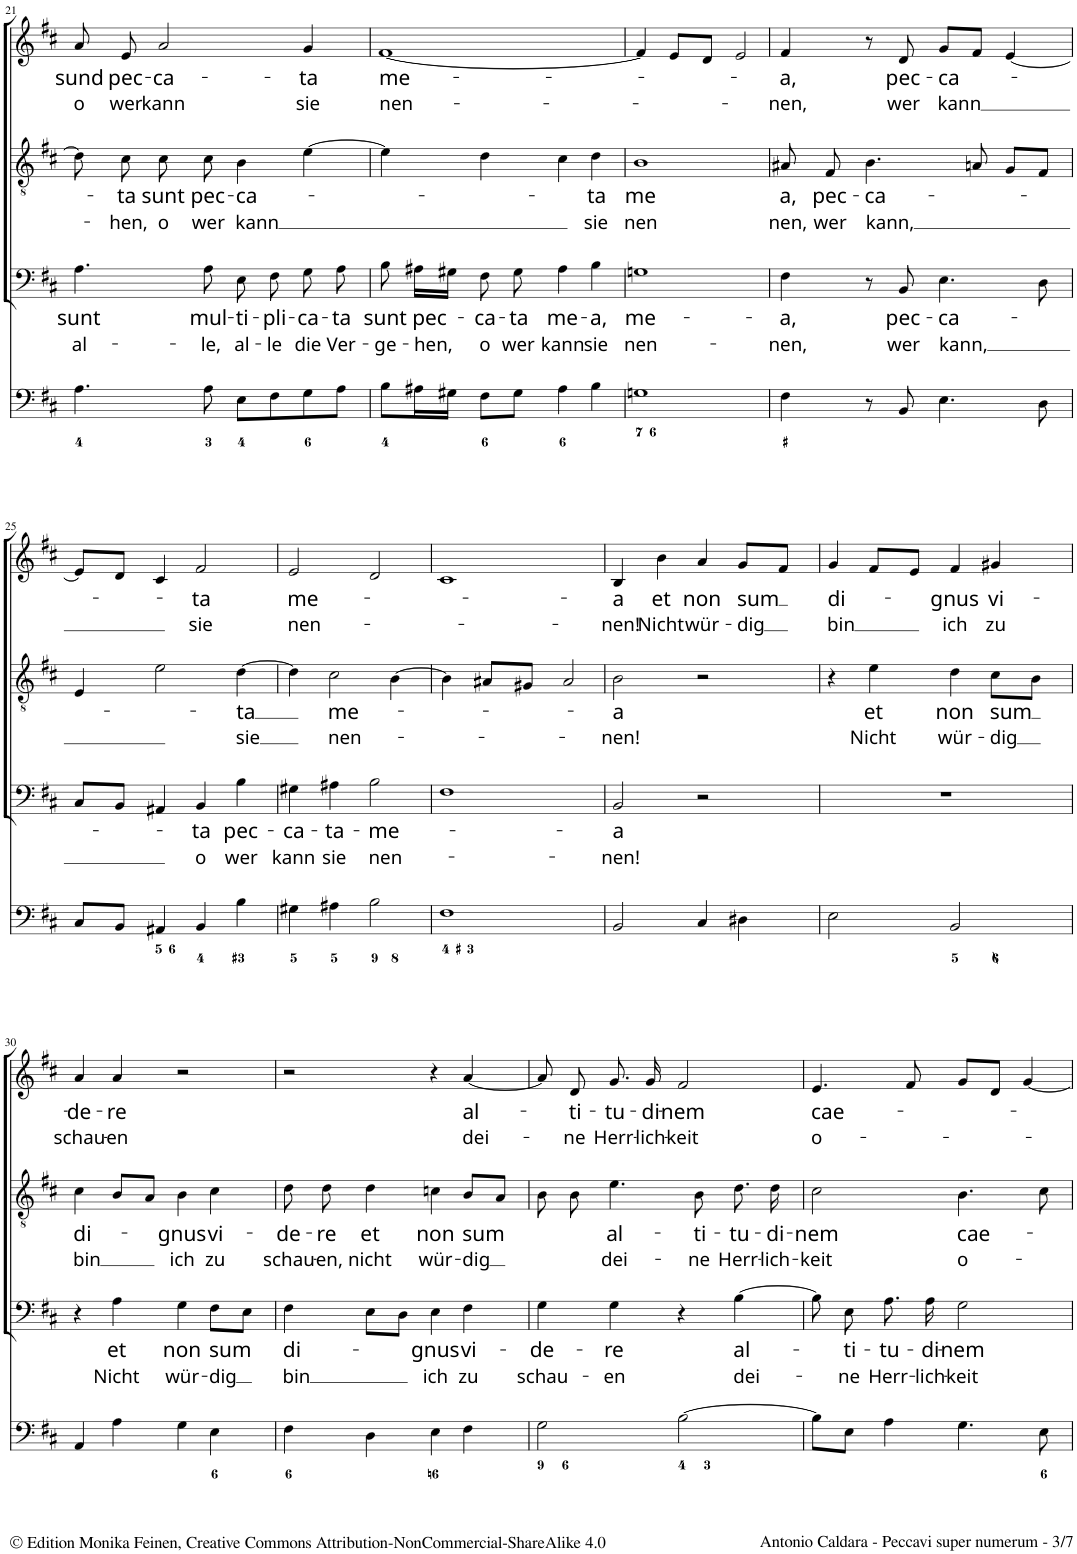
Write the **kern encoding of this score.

**kern	**kern	**text	**text	**kern	**text	**text	**kern	**text	**text
*part4	*part3	*part3	*part3	*part2	*part2	*part2	*part1	*part1	*part1
*staff4	*staff3	*staff3	*staff3	*staff2	*staff2	*staff2	*staff1	*staff1	*staff1
*I"ORGANO. ad libitum.	*I"BASSO.	*	*	*I"TENORE.	*	*	*I"ALTO.	*	*
!!LO:PB:g=z
*clefF4	*clefF4	*	*	*clefGv2	*	*	*clefG2	*	*
*k[f#c#]	*k[f#c#]	*	*	*k[f#c#]	*	*	*k[f#c#]	*	*
*M4/4	*M4/4	*	*	*M4/4	*	*	*M4/4	*	*
*met(c)	*met(c)	*	*	*met(c)	*	*	*met(c)	*	*
=21	=21	=21	=21	=21	=21	=21	=21	=21	=21
!	!	!LO:LY:b	!LO:LY:b	!	!	!	!	!LO:LY:b	!LO:LY:b
4.A\	4.A\	sunt	al-	8d\]	.	.	8a/	sund	o
!	!	!	!	!	!LO:LY:b	!LO:LY:b	!	!LO:LY:b	!LO:LY:b
.	.	.	.	8c#\	-ta	hen,	8e/	pec-	wer
!	!	!	!	!	!LO:LY:b	!LO:LY:b	!	!LO:LY:b	!LO:LY:b
.	.	.	.	8c#\	sunt	o	2a/	-ca-	kann
!	!	!LO:LY:b	!LO:LY:b	!	!LO:LY:b	!LO:LY:b	!	!	!
8A\	8A\	mul-	-le,	8c#\	pec-	wer	.	.	.
!	!	!LO:LY:b	!LO:LY:b	!	!LO:LY:b	!LO:LY:b	!	!	!
8E\L	8E\	-ti-	al-	4B\	-ca-	kann	.	.	.
!	!	!LO:LY:b	!LO:LY:b	!	!	!	!	!	!
8F#\	8F#\	-pli-	-le	.	.	.	.	.	.
!	!	!LO:LY:b	!LO:LY:b	!	!	!	!	!LO:LY:b	!LO:LY:b
8G\	8G\	-ca-	die	[4e\	.	.	4g/	-ta	sie
!	!	!LO:LY:b	!LO:LY:b	!	!	!	!	!	!
8A\J	8A\	-ta	Ver-	.	.	.	.	.	.
=22	=22	=22	=22	=22	=22	=22	=22	=22	=22
!	!	!LO:LY:b	!LO:LY:b	!	!	!	!	!LO:LY:b	!LO:LY:b
8B\L	8B\	sunt	-ge-	4e\]	.	.	[1f#	me-	nen-
!	!	!LO:LY:b	!LO:LY:b	!	!	!	!	!	!
16A#X\L	16A#X\LL	pec-	-hen,	.	.	.	.	.	.
16G#X\JJ	16G#X\JJ	.	.	.	.	.	.	.	.
!	!	!LO:LY:b	!LO:LY:b	!	!	!	!	!	!
8F#\L	8F#\	-ca-	o	4d\	.	.	.	.	.
!	!	!LO:LY:b	!LO:LY:b	!	!	!	!	!	!
8G#\J	8G#\	-ta	wer	.	.	.	.	.	.
!	!	!LO:LY:b	!LO:LY:b	!	!	!	!	!	!
4A#\	4A#\	me-	kann	4c#\	.	.	.	.	.
!	!	!LO:LY:b	!LO:LY:b	!	!LO:LY:b	!LO:LY:b	!	!	!
4B\	4B\	-a,	sie	4d\	ta	sie	.	.	.
=23	=23	=23	=23	=23	=23	=23	=23	=23	=23
!	!	!LO:LY:b	!LO:LY:b	!	!LO:LY:b	!LO:LY:b	!	!	!
1Gn	1Gn	me-	nen-	1B	me	nen	4f#/]	.	.
.	.	.	.	.	.	.	8e/L	.	.
.	.	.	.	.	.	.	8d/J	.	.
.	.	.	.	.	.	.	2e/	.	.
=24	=24	=24	=24	=24	=24	=24	=24	=24	=24
!	!	!LO:LY:b	!LO:LY:b	!	!LO:LY:b	!LO:LY:b	!	!LO:LY:b	!LO:LY:b
4F#\	4F#\	-a,	-nen,	8A#X/	-a,	-nen,	4f#/	-a,	-nen,
!	!	!	!	!	!LO:LY:b	!LO:LY:b	!	!	!
.	.	.	.	8F#/	pec-	wer	.	.	.
!	!	!	!	!	!LO:LY:b	!LO:LY:b	!	!	!
8r	8r	.	.	4.B\	-ca-	kann,	8r	.	.
!	!	!LO:LY:b	!LO:LY:b	!	!	!	!	!LO:LY:b	!LO:LY:b
8BB/	8BB/	pec-	wer	.	.	.	8d/	pec-	wer
!	!	!LO:LY:b	!LO:LY:b	!	!	!	!	!LO:LY:b	!LO:LY:b
4.E\	4.E\	-ca-	kann,	.	.	.	8g/L	-ca-	kann
.	.	.	.	8An/	.	.	8f#/J	.	.
.	.	.	.	8G/L	.	.	[4e/	.	.
8D\	8D\	.	.	8F#/J	.	.	.	.	.
!!LO:LB:g=z
=25	=25	=25	=25	=25	=25	=25	=25	=25	=25
8C#/L	8C#/L	.	.	4E/	.	.	8e/L]	.	.
8BB/J	8BB/J	.	.	.	.	.	8d/J	.	.
4AA#X/	4AA#X/	.	.	2e\	.	.	4c#/	.	.
!	!	!LO:LY:b	!LO:LY:b	!	!	!	!	!LO:LY:b	!LO:LY:b
4BB/	4BB/	-ta	o	.	.	.	2f#/	-ta	sie
!	!	!LO:LY:b	!LO:LY:b	!	!LO:LY:b	!LO:LY:b	!	!	!
4B\	4B\	pec-	wer	[4d\	-ta	sie	.	.	.
=26	=26	=26	=26	=26	=26	=26	=26	=26	=26
!	!	!LO:LY:b	!LO:LY:b	!	!	!	!	!LO:LY:b	!LO:LY:b
4G#X\	4G#X\	-ca-	kann	4d\]	.	.	2e/	me-	nen-
!	!	!LO:LY:b	!LO:LY:b	!	!LO:LY:b	!LO:LY:b	!	!	!
4A#X\	4A#X\	-ta-	sie	2c#\	me-	nen-	.	.	.
!	!	!LO:LY:b	!LO:LY:b	!	!	!	!	!	!
2B\	2B\	-me-	nen-	.	.	.	2d/	.	.
.	.	.	.	[4B\	.	.	.	.	.
=27	=27	=27	=27	=27	=27	=27	=27	=27	=27
1F#	1F#	.	.	4B\]	.	.	1c#	.	.
.	.	.	.	8A#X/L	.	.	.	.	.
.	.	.	.	8G#X/J	.	.	.	.	.
.	.	.	.	2A#/	.	.	.	.	.
=28	=28	=28	=28	=28	=28	=28	=28	=28	=28
!	!	!LO:LY:b	!LO:LY:b	!	!LO:LY:b	!LO:LY:b	!	!LO:LY:b	!LO:LY:b
2BB/	2BB/	-a	-nen!	2B\	-a	-nen!	4B/	-a	-nen!
!	!	!	!	!	!	!	!	!LO:LY:b	!LO:LY:b
.	.	.	.	.	.	.	4b\	et	Nicht
!	!	!	!	!	!	!	!	!LO:LY:b	!LO:LY:b
4C#/	2r	.	.	2r	.	.	4a/	non	wür-
!	!	!	!	!	!	!	!	!LO:LY:b	!LO:LY:b
4D#X\	.	.	.	.	.	.	8g/L	sum	-dig
.	.	.	.	.	.	.	8f#/J	.	.
=29	=29	=29	=29	=29	=29	=29	=29	=29	=29
!	!	!	!	!	!	!	!	!LO:LY:b	!LO:LY:b
2E\	1r	.	.	4r	.	.	4g/	di-	bin
!	!	!	!	!	!LO:LY:b	!LO:LY:b	!	!	!
.	.	.	.	4e\	et	Nicht	8f#/L	.	.
.	.	.	.	.	.	.	8e/J	.	.
!	!	!	!	!	!LO:LY:b	!LO:LY:b	!	!LO:LY:b	!LO:LY:b
2BB/	.	.	.	4d\	non	wür-	4f#/	-gnus	ich
!	!	!	!	!	!LO:LY:b	!LO:LY:b	!	!LO:LY:b	!LO:LY:b
.	.	.	.	8c#\L	sum	-dig	4g#X/	vi-	zu
.	.	.	.	8B\J	.	.	.	.	.
!!LO:LB:g=z
=30	=30	=30	=30	=30	=30	=30	=30	=30	=30
!	!	!	!	!	!LO:LY:b	!LO:LY:b	!	!LO:LY:b	!LO:LY:b
4AA/	4r	.	.	4c#\	di-	bin	4a/	-de-	schau-
!	!	!LO:LY:b	!LO:LY:b	!	!	!	!	!LO:LY:b	!LO:LY:b
4A\	4A\	et	Nicht	8B/L	.	.	4a/	-re	-en
.	.	.	.	8A/J	.	.	.	.	.
!	!	!LO:LY:b	!LO:LY:b	!	!LO:LY:b	!LO:LY:b	!	!	!
4G\	4G\	non	wür-	4B\	-gnus	ich	2r	.	.
!	!	!LO:LY:b	!LO:LY:b	!	!LO:LY:b	!LO:LY:b	!	!	!
4E\	8F#\L	sum	-dig	4c#\	vi-	zu	.	.	.
.	8E\J	.	.	.	.	.	.	.	.
=31	=31	=31	=31	=31	=31	=31	=31	=31	=31
!	!	!LO:LY:b	!LO:LY:b	!	!LO:LY:b	!LO:LY:b	!	!	!
4F#\	4F#\	di-	bin	8d\	-de-	schau-	2r	.	.
!	!	!	!	!	!LO:LY:b	!LO:LY:b	!	!	!
.	.	.	.	8d\	-re	-en,	.	.	.
!	!	!	!	!	!LO:LY:b	!LO:LY:b	!	!	!
4D\	8E\L	.	.	4d\	et	nicht	.	.	.
.	8D\J	.	.	.	.	.	.	.	.
!	!	!LO:LY:b	!LO:LY:b	!	!LO:LY:b	!LO:LY:b	!	!	!
4E\	4E\	-gnus	ich	4cn\	non	wür-	4r	.	.
!	!	!LO:LY:b	!LO:LY:b	!	!LO:LY:b	!LO:LY:b	!	!LO:LY:b	!LO:LY:b
4F#\	4F#\	vi-	zu	8B/L	sum	-dig	[4a/	al-	dei-
.	.	.	.	8A/J	.	.	.	.	.
=32	=32	=32	=32	=32	=32	=32	=32	=32	=32
!	!	!LO:LY:b	!LO:LY:b	!	!	!	!	!	!
2G\	4G\	-de-	schau-	8B\	.	.	8a/]	.	.
!	!	!	!	!	!	!	!	!LO:LY:b	!LO:LY:b
.	.	.	.	8B\	.	.	8d/	-ti-	-ne
!	!	!LO:LY:b	!LO:LY:b	!	!LO:LY:b	!LO:LY:b	!	!LO:LY:b	!LO:LY:b
.	4G\	-re	-en	4.e\	al-	dei-	8.g/	-tu-	Herr-
!	!	!	!	!	!	!	!	!LO:LY:b	!LO:LY:b
.	.	.	.	.	.	.	16g/	-di-	-lich-
!	!	!	!	!	!	!	!	!LO:LY:b	!LO:LY:b
[2B\	4r	.	.	.	.	.	2f#/	-nem	-keit
!	!	!	!	!	!LO:LY:b	!LO:LY:b	!	!	!
.	.	.	.	8B\	-ti-	-ne	.	.	.
!	!	!LO:LY:b	!LO:LY:b	!	!LO:LY:b	!LO:LY:b	!	!	!
.	[4B\	al-	dei-	8.d\	-tu-	Herr-	.	.	.
!	!	!	!	!	!LO:LY:b	!LO:LY:b	!	!	!
.	.	.	.	16d\	-di-	-lich-	.	.	.
=33	=33	=33	=33	=33	=33	=33	=33	=33	=33
!	!	!	!	!	!LO:LY:b	!LO:LY:b	!	!LO:LY:b	!LO:LY:b
8B\L]	8B\]	.	.	2c#\	-nem	-keit	4.e/	cae-	o-
!	!	!LO:LY:b	!LO:LY:b	!	!	!	!	!	!
8E\J	8E\	-ti-	-ne	.	.	.	.	.	.
!	!	!LO:LY:b	!LO:LY:b	!	!	!	!	!	!
4A\	8.A\	-tu-	Herr-	.	.	.	.	.	.
.	.	.	.	.	.	.	8f#/	.	.
!	!	!LO:LY:b	!LO:LY:b	!	!	!	!	!	!
.	16A\	-di-	-lich-	.	.	.	.	.	.
!	!	!LO:LY:b	!LO:LY:b	!	!LO:LY:b	!LO:LY:b	!	!	!
4.G\	2G\	-nem	-keit	4.B\	cae-	o-	8g/L	.	.
.	.	.	.	.	.	.	8d/J	.	.
.	.	.	.	.	.	.	[4g/	.	.
8E\	.	.	.	8c#\	.	.	.	.	.
=	=	=	=	=	=	=	=	=	=
*-	*-	*-	*-	*-	*-	*-	*-	*-	*-
